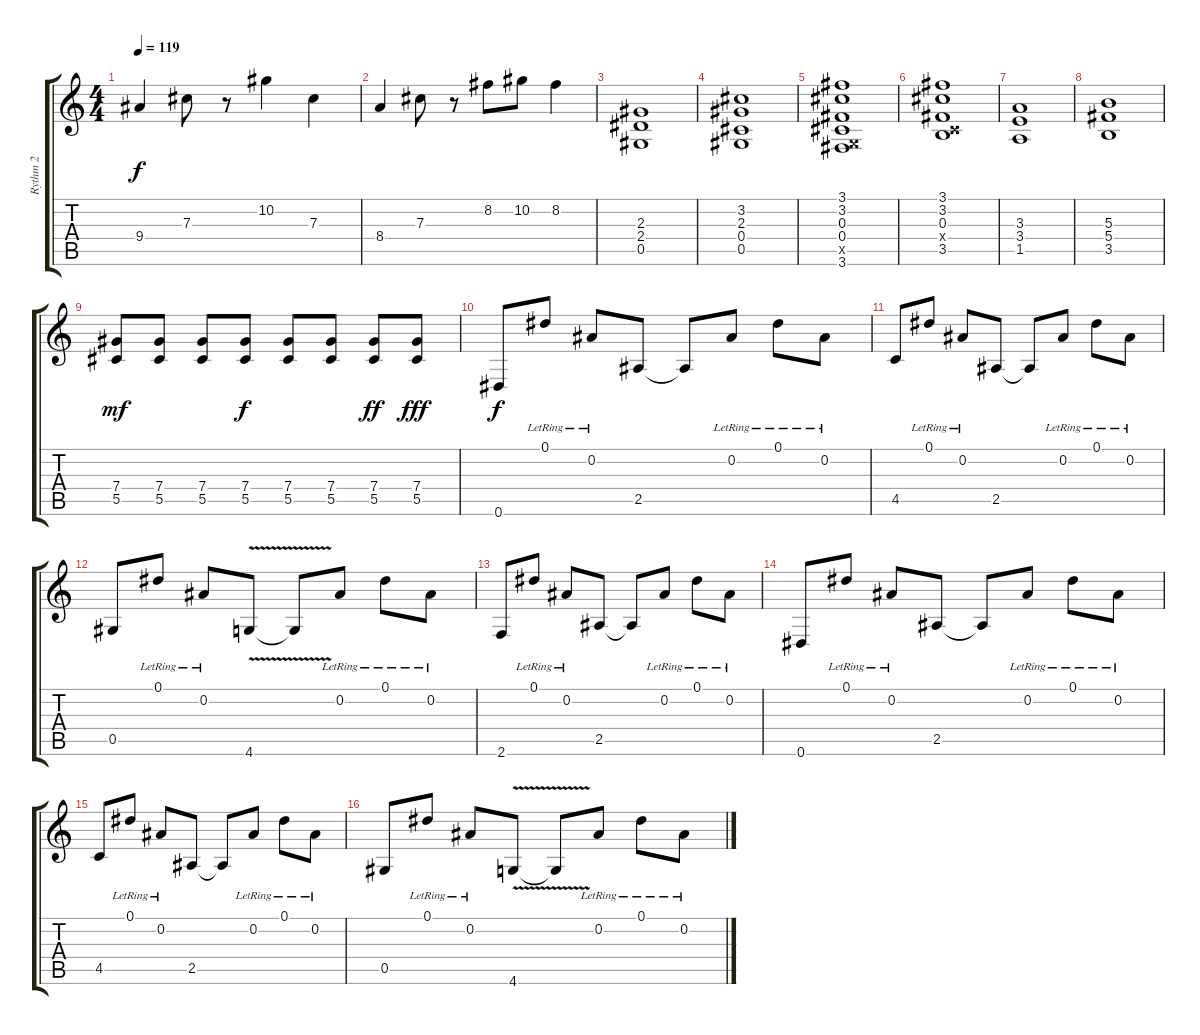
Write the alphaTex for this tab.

\track ("Rythm 2" "Rythm 2") {instrument overdrivenguitar}
\staff {score tabs}
\tuning (Eb4 Bb3 Gb3 Db3 Ab2 Eb2) {hide}
\ts (4 4)
\tempo 119
\clef g2
\ks c
9.4.4{dy f} 7.3.8 r.8 10.2.4 7.3.4 |
8.4.4 7.3.8 r.8 8.2.8 10.2.8 8.2.4 |
(2.3 2.4 0.5).1 |
(3.2 2.3 0.4 0.5).1 |
(3.1 3.2 0.3 0.4 -1.5{x} 3.6).1 |
(3.1 3.2 0.3 -1.4{x} 3.5).1 |
(3.3 3.4 1.5).1 |
(5.3 5.4 3.5).1 |
(7.4 5.5).8{dy mf} (7.4 5.5).8 (7.4 5.5).8 (7.4 5.5).8{dy f} (7.4 5.5).8 (7.4 5.5).8 (7.4 5.5).8{dy ff} (7.4 5.5).8{dy fff} |
0.6.8{dy f} 0.1{lr}.8 0.2{lr}.8 2.5.8 2.5{t}.8 0.2{lr}.8 0.1{lr}.8 0.2{lr}.8 |
4.5.8 0.1{lr}.8 0.2{lr}.8 2.5.8 2.5{t}.8 0.2{lr}.8 0.1{lr}.8 0.2{lr}.8 |
0.5.8 0.1{lr}.8 0.2{lr}.8 4.6{v}.8 4.6{t}.8 0.2{lr}.8 0.1{lr}.8 0.2{lr}.8 |
2.6.8 0.1{lr}.8 0.2{lr}.8 2.5.8 2.5{t}.8 0.2{lr}.8 0.1{lr}.8 0.2{lr}.8 |
0.6.8 0.1{lr}.8 0.2{lr}.8 2.5.8 2.5{t}.8 0.2{lr}.8 0.1{lr}.8 0.2{lr}.8 |
4.5.8 0.1{lr}.8 0.2{lr}.8 2.5.8 2.5{t}.8 0.2{lr}.8 0.1{lr}.8 0.2{lr}.8 |
0.5.8 0.1{lr}.8 0.2{lr}.8 4.6{v}.8 4.6{t}.8 0.2{lr}.8 0.1{lr}.8 0.2{lr}.8
